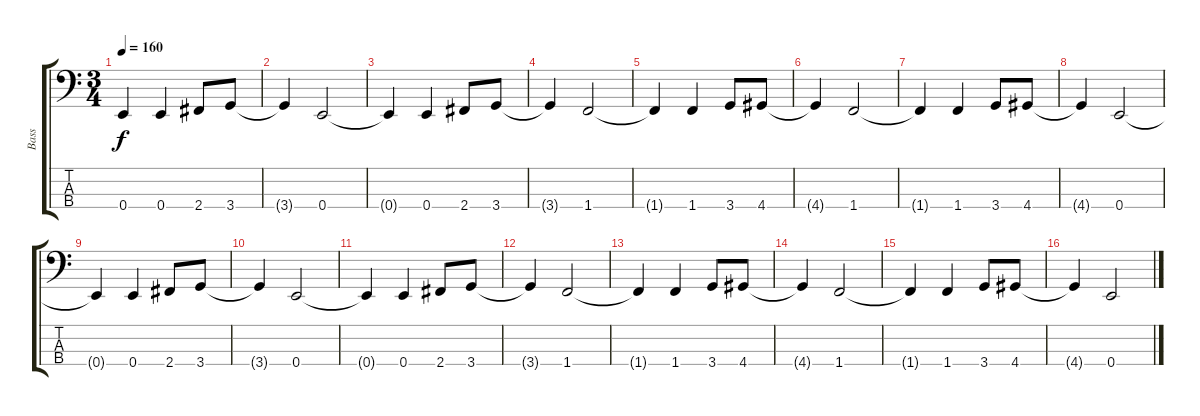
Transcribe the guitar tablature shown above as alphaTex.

\track ("Bass" "Bass") {instrument electricbasspick}
\staff {score tabs}
\tuning (G2 D2 A1 E1) {hide}
\ts (3 4)
\tempo 160
\clef f4
\ks c
0.4{t}.4{dy f} 0.4.4 2.4.8 3.4.8 |
3.4{t}.4 0.4.2 |
0.4{t}.4 0.4.4 2.4.8 3.4.8 |
3.4{t}.4 1.4.2 |
1.4{t}.4 1.4.4 3.4.8 4.4.8 |
4.4{t}.4 1.4.2 |
1.4{t}.4 1.4.4 3.4.8 4.4.8 |
4.4{t}.4 0.4.2 |
0.4{t}.4 0.4.4 2.4.8 3.4.8 |
3.4{t}.4 0.4.2 |
0.4{t}.4 0.4.4 2.4.8 3.4.8 |
3.4{t}.4 1.4.2 |
1.4{t}.4 1.4.4 3.4.8 4.4.8 |
4.4{t}.4 1.4.2 |
1.4{t}.4 1.4.4 3.4.8 4.4.8 |
4.4{t}.4 0.4.2
